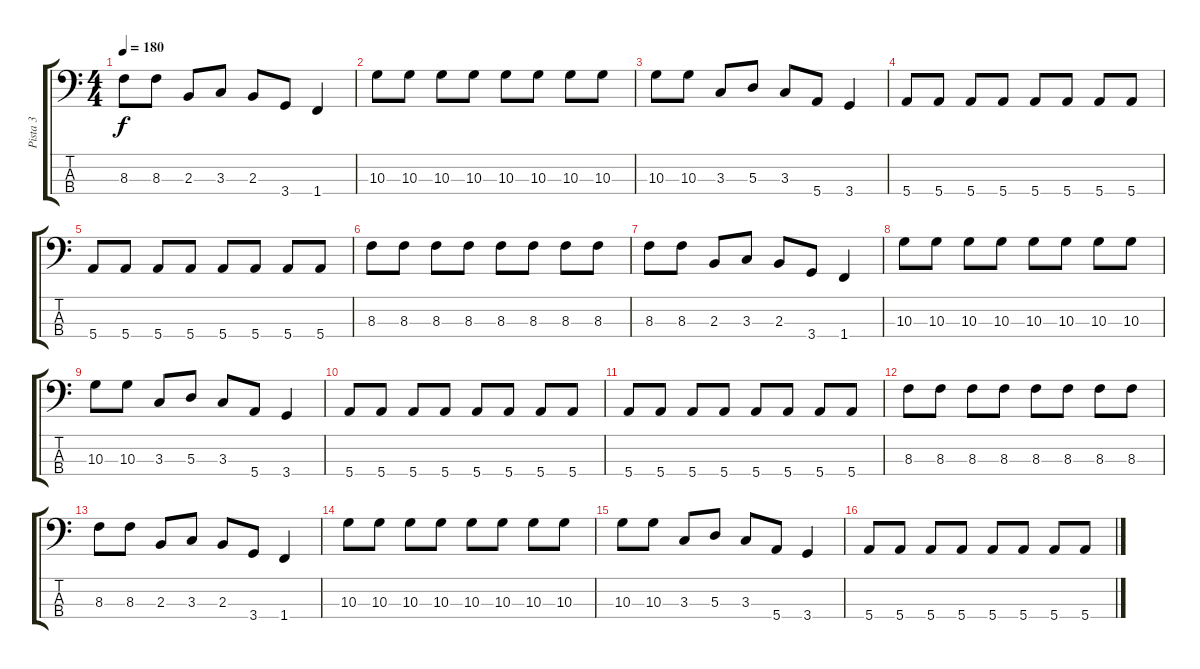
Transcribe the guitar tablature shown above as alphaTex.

\track ("Pista 3" "Pista 3") {instrument electricbasspick}
\staff {score tabs}
\tuning (G2 D2 A1 E1) {hide}
\ts (4 4)
\tempo 180
\clef f4
\ks c
8.3.8{dy f} 8.3.8 2.3.8 3.3.8 2.3.8 3.4.8 1.4.4 |
10.3.8 10.3.8 10.3.8 10.3.8 10.3.8 10.3.8 10.3.8 10.3.8 |
10.3.8 10.3.8 3.3.8 5.3.8 3.3.8 5.4.8 3.4.4 |
5.4.8 5.4.8 5.4.8 5.4.8 5.4.8 5.4.8 5.4.8 5.4.8 |
5.4.8 5.4.8 5.4.8 5.4.8 5.4.8 5.4.8 5.4.8 5.4.8 |
8.3.8 8.3.8 8.3.8 8.3.8 8.3.8 8.3.8 8.3.8 8.3.8 |
8.3.8 8.3.8 2.3.8 3.3.8 2.3.8 3.4.8 1.4.4 |
10.3.8 10.3.8 10.3.8 10.3.8 10.3.8 10.3.8 10.3.8 10.3.8 |
10.3.8 10.3.8 3.3.8 5.3.8 3.3.8 5.4.8 3.4.4 |
5.4.8 5.4.8 5.4.8 5.4.8 5.4.8 5.4.8 5.4.8 5.4.8 |
5.4.8 5.4.8 5.4.8 5.4.8 5.4.8 5.4.8 5.4.8 5.4.8 |
8.3.8 8.3.8 8.3.8 8.3.8 8.3.8 8.3.8 8.3.8 8.3.8 |
8.3.8 8.3.8 2.3.8 3.3.8 2.3.8 3.4.8 1.4.4 |
10.3.8 10.3.8 10.3.8 10.3.8 10.3.8 10.3.8 10.3.8 10.3.8 |
10.3.8 10.3.8 3.3.8 5.3.8 3.3.8 5.4.8 3.4.4 |
5.4.8 5.4.8 5.4.8 5.4.8 5.4.8 5.4.8 5.4.8 5.4.8
